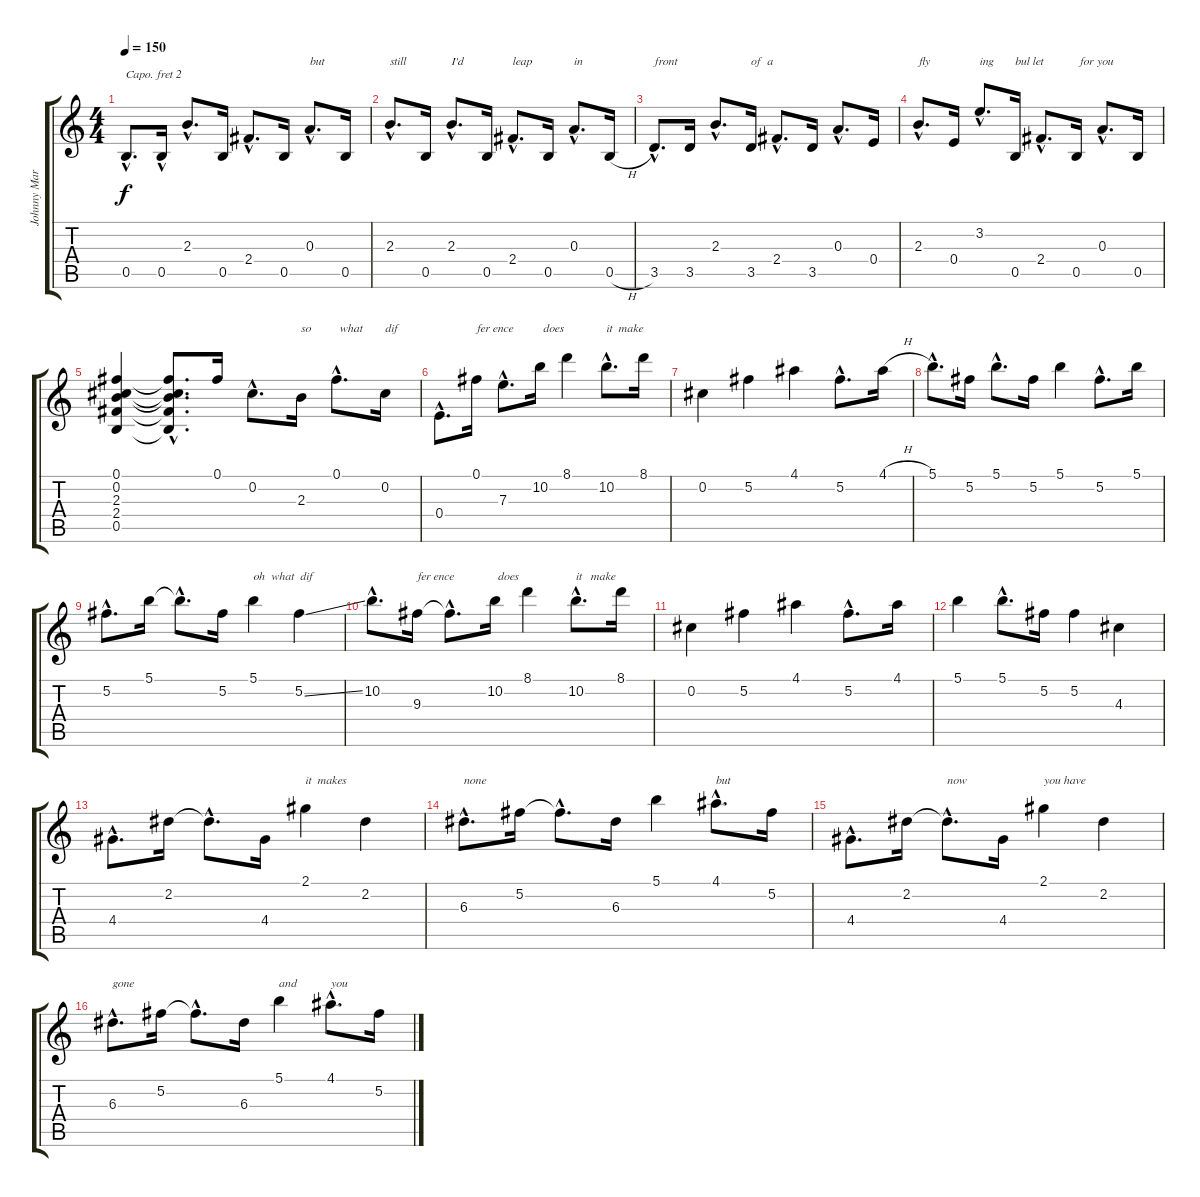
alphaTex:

\track ("Johnny Marr" "Johnny Mar") {instrument overdrivenguitar}
\staff {score tabs}
\capo 2
\tuning (E4 B3 G3 D3 A2 E2) {hide}
\ts (4 4)
\tempo 150
\clef g2
\ks c
0.5{hac t}.8{d dy f} 0.5{hac}.16 2.3{hac}.8{d} 0.5.16 2.4{hac}.8{d} 0.5.16 0.3{hac}.8{d txt "but"} 0.5.16 |
2.3{hac}.8{d txt "still"} 0.5.16 2.3{hac}.8{d txt "I'd"} 0.5.16 2.4{hac}.8{d txt "leap"} 0.5.16 0.3{hac}.8{d txt "in"} 0.5{h}.16 |
3.5{hac}.8{d txt "front"} 3.5.16 2.3{hac}.8{d} 3.5.16{txt "of  a"} 2.4{hac}.8{d} 3.5.16 0.3{hac}.8{d} 0.4.16 |
2.3{hac}.8{d txt "fly"} 0.4.16 3.2{hac}.8{d txt "ing"} 0.5.16{txt "bul let"} 2.4{hac}.8{d} 0.5.16{txt " for you"} 0.3{hac}.8{d} 0.5.16 |
(0.1 0.2 2.3 2.4 0.5).4 (0.1{hac t} 0.2{hac t} 2.3{hac t} 2.4{hac t} 0.5{hac t}).8{d} 0.1.16 0.2{hac}.8{d} 2.3.16{txt "so"} 0.1{hac}.8{d txt " what"} 0.2.16{txt "dif"} |
0.4{hac}.8{d} 0.1.16{txt "fer ence"} 7.3{hac}.8{d} 10.2.16{txt " does"} 8.1.4 10.2{hac}.8{d txt "it  make"} 8.1.16 |
0.2.4 5.2.4 4.1.4 5.2{hac}.8{d} 4.1{h}.16 |
5.1{hac}.8{d} 5.2.16 5.1{hac}.8{d} 5.2.16 5.1.4 5.2{hac}.8{d} 5.1.16 |
5.2{hac}.8{d} 5.1.16 5.1{hac t}.8{d} 5.2.16 5.1.4{txt "oh  what  dif"} 5.2{ss}.4 |
10.2{hac}.8{d} 9.3.16{txt "fer ence"} 9.3{hac t}.8{d} 10.2.16{txt " does"} 8.1.4 10.2{hac}.8{d txt "it   make"} 8.1.16 |
0.2.4 5.2.4 4.1.4 5.2{hac}.8{d} 4.1.16 |
5.1.4 5.1{hac}.8{d} 5.2.16 5.2.4 4.3.4 |
4.4{hac}.8{d} 2.2.16 2.2{hac t}.8{d} 4.4.16 2.1.4{txt "it  makes"} 2.2.4 |
6.3{hac}.8{d txt "none"} 5.2.16 5.2{hac t}.8{d} 6.3.16 5.1.4 4.1{hac}.8{d txt "but"} 5.2.16 |
4.4{hac}.8{d} 2.2.16 2.2{hac t}.8{d txt "now"} 4.4.16 2.1.4{txt "you have"} 2.2.4 |
6.3{hac}.8{d txt "gone"} 5.2.16 5.2{hac t}.8{d} 6.3.16 5.1.4{txt "and"} 4.1{hac}.8{d txt "you"} 5.2.16
